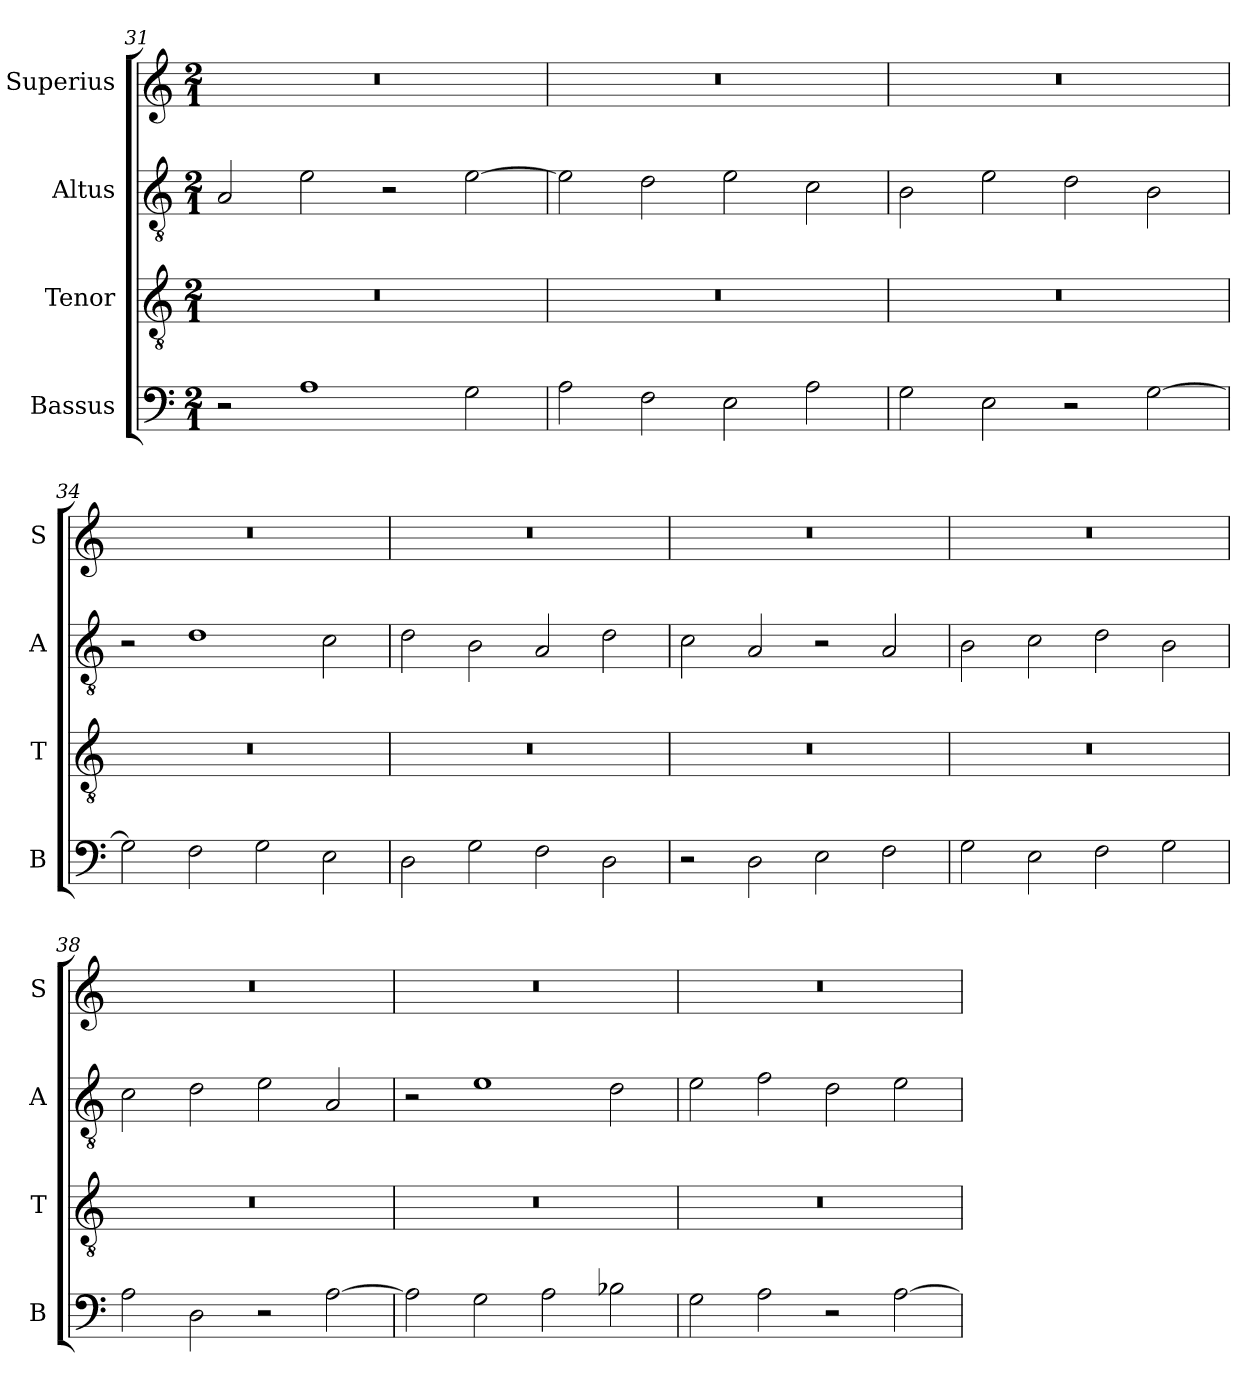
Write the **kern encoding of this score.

**kern	**kern	**kern	**kern
*part4	*part3	*part2	*part1
*staff4	*staff3	*staff2	*staff1
*I"Bassus	*I"Tenor	*I"Altus	*I"Superius
*I'B	*I'T	*I'A	*I'S
*clefF4	*clefGv2	*clefGv2	*clefG2
*k[]	*k[]	*k[]	*k[]
*M2/1	*M2/1	*M2/1	*M2/1
=31	=31	=31	=31
2r	0r	2A/	0r
1A	.	2e\	.
.	.	2r	.
2G\	.	[2e\	.
=32	=32	=32	=32
2A\	0r	2e\]	0r
2F\	.	2d\	.
2E\	.	2e\	.
2A\	.	2c\	.
=33	=33	=33	=33
2G\	0r	2B\	0r
2E\	.	2e\	.
2r	.	2d\	.
[2G\	.	2B\	.
=34	=34	=34	=34
2G\]	0r	2r	0r
2F\	.	1d	.
2G\	.	.	.
2E\	.	2c\	.
=35	=35	=35	=35
2D\	0r	2d\	0r
2G\	.	2B\	.
2F\	.	2A/	.
2D\	.	2d\	.
=36	=36	=36	=36
2r	0r	2c\	0r
2D\	.	2A/	.
2E\	.	2r	.
2F\	.	2A/	.
=37	=37	=37	=37
2G\	0r	2B\	0r
2E\	.	2c\	.
2F\	.	2d\	.
2G\	.	2B\	.
=38	=38	=38	=38
2A\	0r	2c\	0r
2D\	.	2d\	.
2r	.	2e\	.
[2A\	.	2A/	.
=39	=39	=39	=39
2A\]	0r	2r	0r
2G\	.	1e	.
2A\	.	.	.
2B-X\	.	2d\	.
=40	=40	=40	=40
2G\	0r	2e\	0r
2A\	.	2f\	.
2r	.	2d\	.
[2A\	.	2e\	.
=	=	=	=
*-	*-	*-	*-
